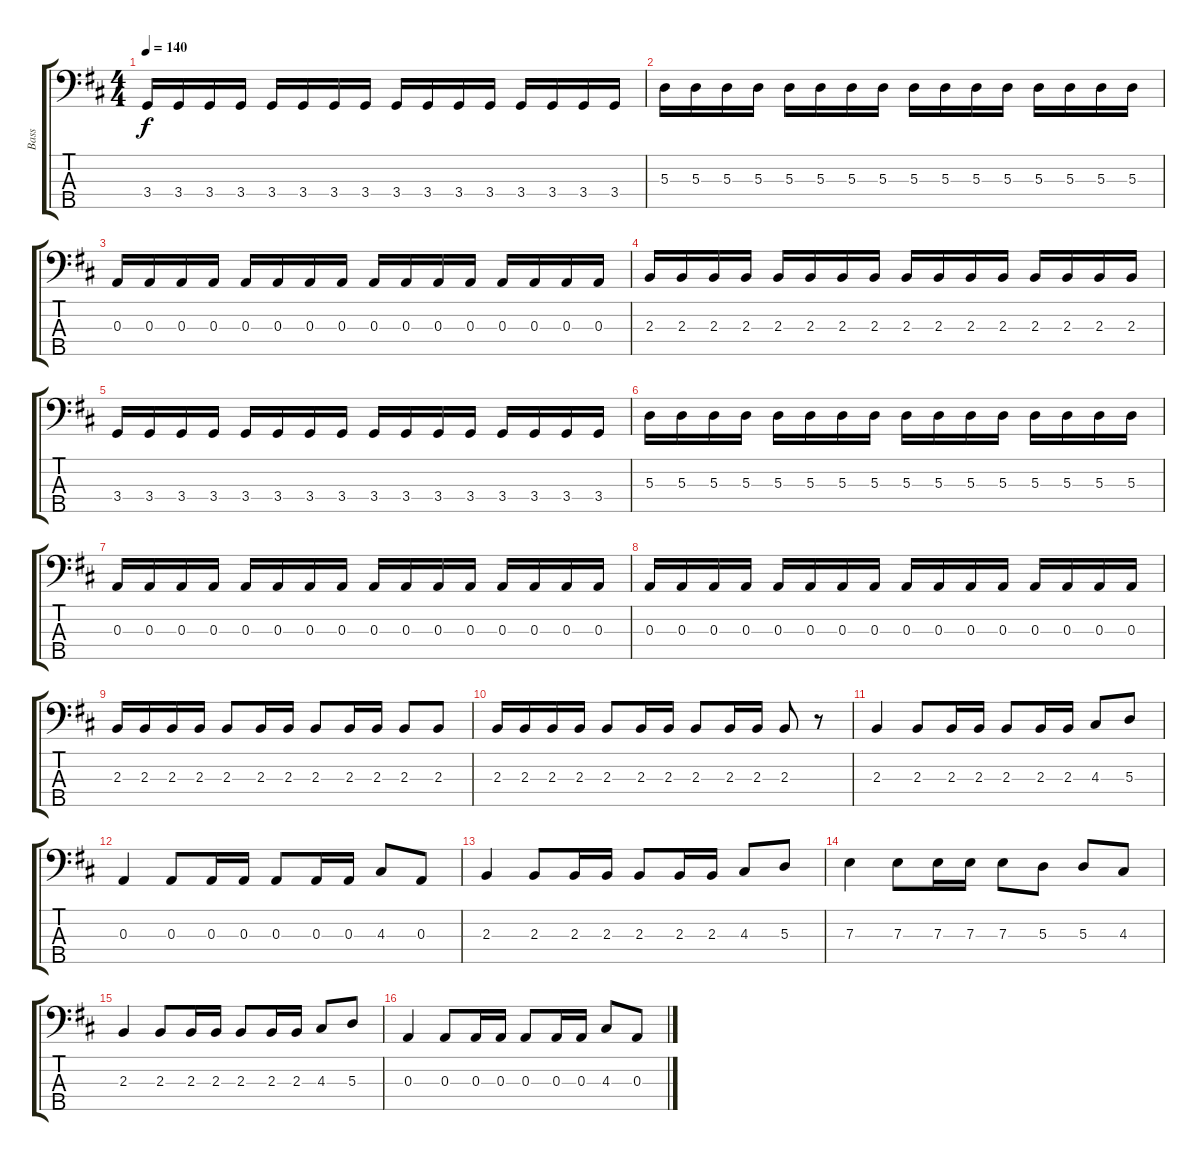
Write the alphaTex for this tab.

\track ("Bass" "Bass") {instrument electricbassfinger}
\staff {score tabs}
\tuning (G2 D2 A1 E1 B0) {hide}
\ts (4 4)
\tempo 140
\clef f4
\ks bminor
3.4.16{dy f} 3.4.16 3.4.16 3.4.16 3.4.16 3.4.16 3.4.16 3.4.16 3.4.16 3.4.16 3.4.16 3.4.16 3.4.16 3.4.16 3.4.16 3.4.16 |
5.3.16 5.3.16 5.3.16 5.3.16 5.3.16 5.3.16 5.3.16 5.3.16 5.3.16 5.3.16 5.3.16 5.3.16 5.3.16 5.3.16 5.3.16 5.3.16 |
0.3.16 0.3.16 0.3.16 0.3.16 0.3.16 0.3.16 0.3.16 0.3.16 0.3.16 0.3.16 0.3.16 0.3.16 0.3.16 0.3.16 0.3.16 0.3.16 |
2.3.16 2.3.16 2.3.16 2.3.16 2.3.16 2.3.16 2.3.16 2.3.16 2.3.16 2.3.16 2.3.16 2.3.16 2.3.16 2.3.16 2.3.16 2.3.16 |
3.4.16 3.4.16 3.4.16 3.4.16 3.4.16 3.4.16 3.4.16 3.4.16 3.4.16 3.4.16 3.4.16 3.4.16 3.4.16 3.4.16 3.4.16 3.4.16 |
5.3.16 5.3.16 5.3.16 5.3.16 5.3.16 5.3.16 5.3.16 5.3.16 5.3.16 5.3.16 5.3.16 5.3.16 5.3.16 5.3.16 5.3.16 5.3.16 |
0.3.16 0.3.16 0.3.16 0.3.16 0.3.16 0.3.16 0.3.16 0.3.16 0.3.16 0.3.16 0.3.16 0.3.16 0.3.16 0.3.16 0.3.16 0.3.16 |
0.3.16 0.3.16 0.3.16 0.3.16 0.3.16 0.3.16 0.3.16 0.3.16 0.3.16 0.3.16 0.3.16 0.3.16 0.3.16 0.3.16 0.3.16 0.3.16 |
2.3.16 2.3.16 2.3.16 2.3.16 2.3.8 2.3.16 2.3.16 2.3.8 2.3.16 2.3.16 2.3.8 2.3.8 |
2.3.16 2.3.16 2.3.16 2.3.16 2.3.8 2.3.16 2.3.16 2.3.8 2.3.16 2.3.16 2.3.8 r.8 |
2.3.4 2.3.8 2.3.16 2.3.16 2.3.8 2.3.16 2.3.16 4.3.8 5.3.8 |
0.3.4 0.3.8 0.3.16 0.3.16 0.3.8 0.3.16 0.3.16 4.3.8 0.3.8 |
2.3.4 2.3.8 2.3.16 2.3.16 2.3.8 2.3.16 2.3.16 4.3.8 5.3.8 |
7.3.4 7.3.8 7.3.16 7.3.16 7.3.8 5.3.8 5.3.8 4.3.8 |
2.3.4 2.3.8 2.3.16 2.3.16 2.3.8 2.3.16 2.3.16 4.3.8 5.3.8 |
0.3.4 0.3.8 0.3.16 0.3.16 0.3.8 0.3.16 0.3.16 4.3.8 0.3.8
